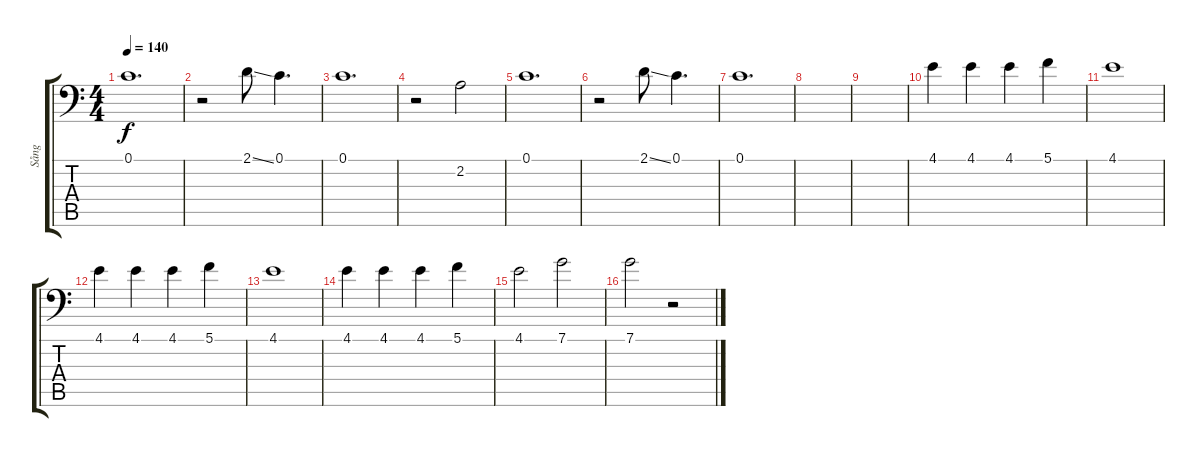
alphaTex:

\track ("Sång" "Sång") {instrument harmonica}
\staff {score tabs}
\tuning (C4 G3 Eb3 Bb2 F2 Bb1) {hide}
\ts (4 4)
\tempo 140
\clef f4
\ks c
0.1.1{d dy f} |
r.2 2.1{ss}.8 0.1.4{d} |
0.1.1{d} |
r.2 2.2.2 |
0.1.1{d} |
r.2 2.1{ss}.8 0.1.4{d} |
0.1.1{d} |
|
|
4.1.4 4.1.4 4.1.4 5.1.4 |
4.1.1 |
4.1.4 4.1.4 4.1.4 5.1.4 |
4.1.1 |
4.1.4 4.1.4 4.1.4 5.1.4 |
4.1.2 7.1.2 |
7.1.2 r.2
